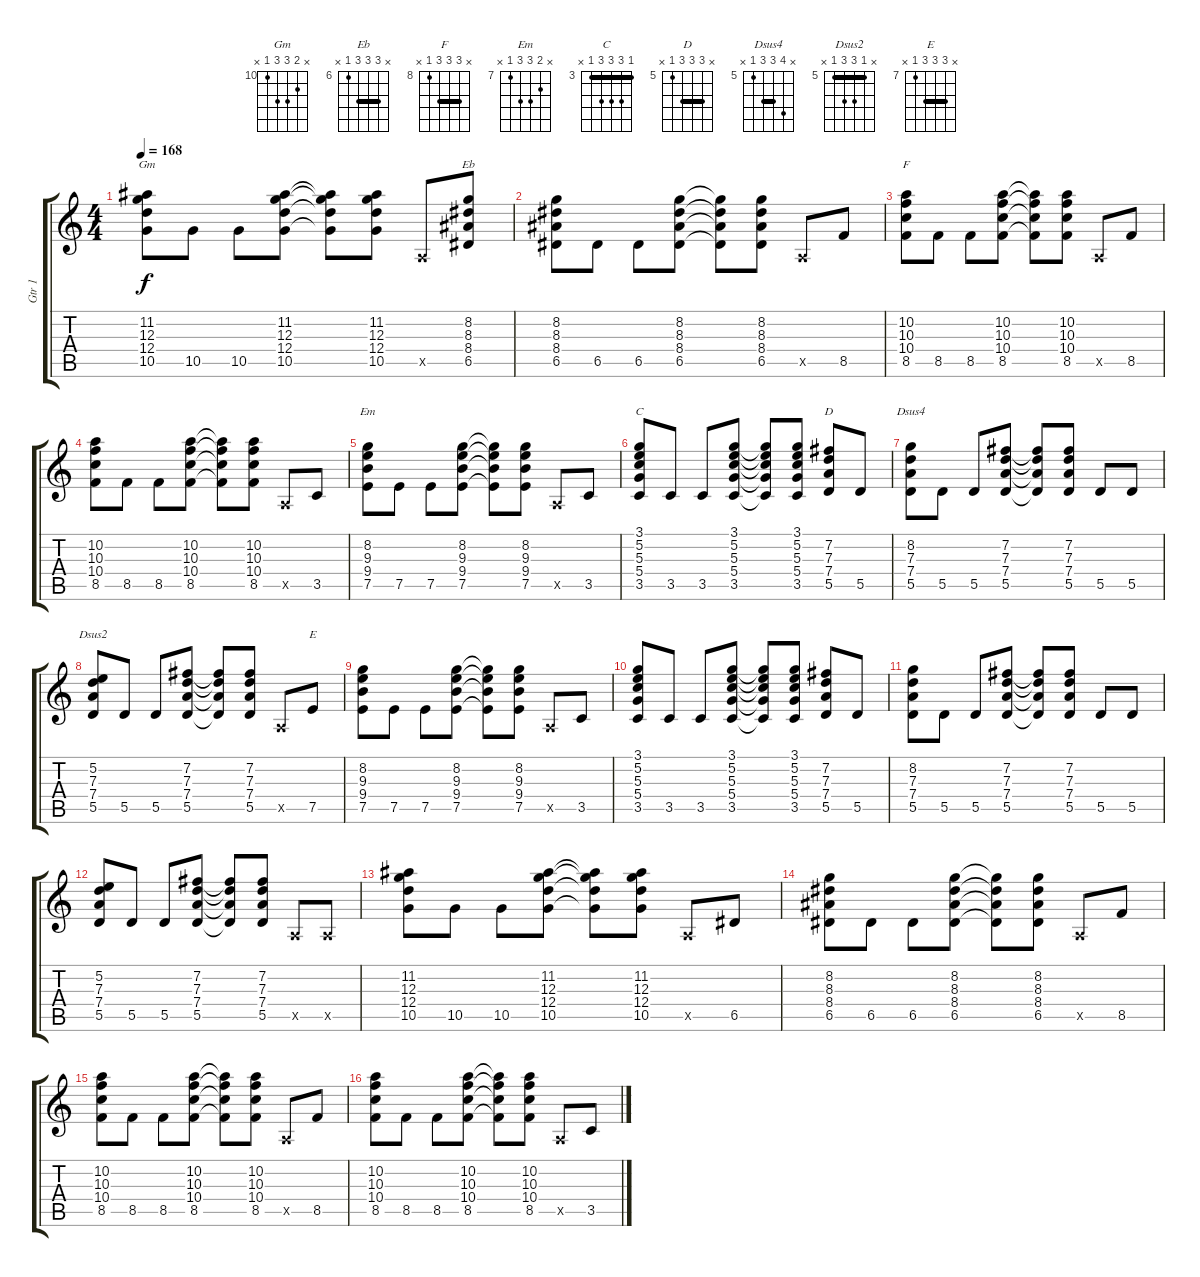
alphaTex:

\track ("Gtr 1" "Gtr 1") {instrument distortionguitar}
\staff {score tabs}
\tuning (E4 B3 G3 D3 A2 E2) {hide}
\chord ("Gm" x 11 12 12 10 x) {firstfret 10}
\chord ("Eb" x 8 8 8 6 x) {firstfret 6 barre 8}
\chord ("F" x 10 10 10 8 x) {firstfret 8 barre 10}
\chord ("Em" x 8 9 9 7 x) {firstfret 7}
\chord ("C" 3 5 5 5 3 x) {firstfret 3 barre 3}
\chord ("D" x 7 7 7 5 x) {firstfret 5 barre 7}
\chord ("Dsus4" x 8 7 7 5 x) {firstfret 5 barre 7}
\chord ("Dsus2" x 5 7 7 5 x) {firstfret 5 barre 5}
\chord ("E" x 9 9 9 7 x) {firstfret 7 barre 9}
\ts (4 4)
\tempo 168
\clef g2
\ks c
(11.2 12.3 12.4 10.5).8{ch "Gm" dy f} 10.5.8 10.5.8 (11.2 12.3 12.4 10.5).8 (11.2{t} 12.3{t} 12.4{t} 10.5{t}).8 (11.2 12.3 12.4 10.5).8 0.5{x}.8 (8.2 8.3 8.4 6.5).8{ch "Eb"} |
(8.2 8.3 8.4 6.5).8 6.5.8 6.5.8 (8.2 8.3 8.4 6.5).8 (8.2{t} 8.3{t} 8.4{t} 6.5{t}).8 (8.2 8.3 8.4 6.5).8 0.5{x}.8 8.5.8 |
(10.2 10.3 10.4 8.5).8{ch "F"} 8.5.8 8.5.8 (10.2 10.3 10.4 8.5).8 (10.2{t} 10.3{t} 10.4{t} 8.5{t}).8 (10.2 10.3 10.4 8.5).8 0.5{x}.8 8.5.8 |
(10.2 10.3 10.4 8.5).8 8.5.8 8.5.8 (10.2 10.3 10.4 8.5).8 (10.2{t} 10.3{t} 10.4{t} 8.5{t}).8 (10.2 10.3 10.4 8.5).8 0.5{x}.8 3.5.8 |
(8.2 9.3 9.4 7.5).8{ch "Em"} 7.5.8 7.5.8 (8.2 9.3 9.4 7.5).8 (8.2{t} 9.3{t} 9.4{t} 7.5{t}).8 (8.2 9.3 9.4 7.5).8 0.5{x}.8 3.5.8 |
(3.1 5.2 5.3 5.4 3.5).8{ch "C"} 3.5.8 3.5.8 (3.1 5.2 5.3 5.4 3.5).8 (3.1{t} 5.2{t} 5.3{t} 5.4{t} 3.5{t}).8 (3.1 5.2 5.3 5.4 3.5).8 (7.2 7.3 7.4 5.5).8{ch "D"} 5.5.8 |
(8.2 7.3 7.4 5.5).8{ch "Dsus4"} 5.5.8 5.5.8 (7.2 7.3 7.4 5.5).8 (7.2{t} 7.3{t} 7.4{t} 5.5{t}).8 (7.2 7.3 7.4 5.5).8 5.5.8 5.5.8 |
(5.2 7.3 7.4 5.5).8{ch "Dsus2"} 5.5.8 5.5.8 (7.2 7.3 7.4 5.5).8 (7.2{t} 7.3{t} 7.4{t} 5.5{t}).8 (7.2 7.3 7.4 5.5).8 0.5{x}.8 7.5.8{ch "E"} |
(8.2 9.3 9.4 7.5).8 7.5.8 7.5.8 (8.2 9.3 9.4 7.5).8 (8.2{t} 9.3{t} 9.4{t} 7.5{t}).8 (8.2 9.3 9.4 7.5).8 0.5{x}.8 3.5.8 |
(3.1 5.2 5.3 5.4 3.5).8 3.5.8 3.5.8 (3.1 5.2 5.3 5.4 3.5).8 (3.1{t} 5.2{t} 5.3{t} 5.4{t} 3.5{t}).8 (3.1 5.2 5.3 5.4 3.5).8 (7.2 7.3 7.4 5.5).8 5.5.8 |
(8.2 7.3 7.4 5.5).8 5.5.8 5.5.8 (7.2 7.3 7.4 5.5).8 (7.2{t} 7.3{t} 7.4{t} 5.5{t}).8 (7.2 7.3 7.4 5.5).8 5.5.8 5.5.8 |
(5.2 7.3 7.4 5.5).8 5.5.8 5.5.8 (7.2 7.3 7.4 5.5).8 (7.2{t} 7.3{t} 7.4{t} 5.5{t}).8 (7.2 7.3 7.4 5.5).8 0.5{x}.8 0.5{x}.8 |
(11.2 12.3 12.4 10.5).8 10.5.8 10.5.8 (11.2 12.3 12.4 10.5).8 (11.2{t} 12.3{t} 12.4{t} 10.5{t}).8 (11.2 12.3 12.4 10.5).8 0.5{x}.8 6.5.8 |
(8.2 8.3 8.4 6.5).8 6.5.8 6.5.8 (8.2 8.3 8.4 6.5).8 (8.2{t} 8.3{t} 8.4{t} 6.5{t}).8 (8.2 8.3 8.4 6.5).8 0.5{x}.8 8.5.8 |
(10.2 10.3 10.4 8.5).8 8.5.8 8.5.8 (10.2 10.3 10.4 8.5).8 (10.2{t} 10.3{t} 10.4{t} 8.5{t}).8 (10.2 10.3 10.4 8.5).8 0.5{x}.8 8.5.8 |
(10.2 10.3 10.4 8.5).8 8.5.8 8.5.8 (10.2 10.3 10.4 8.5).8 (10.2{t} 10.3{t} 10.4{t} 8.5{t}).8 (10.2 10.3 10.4 8.5).8 0.5{x}.8 3.5.8
